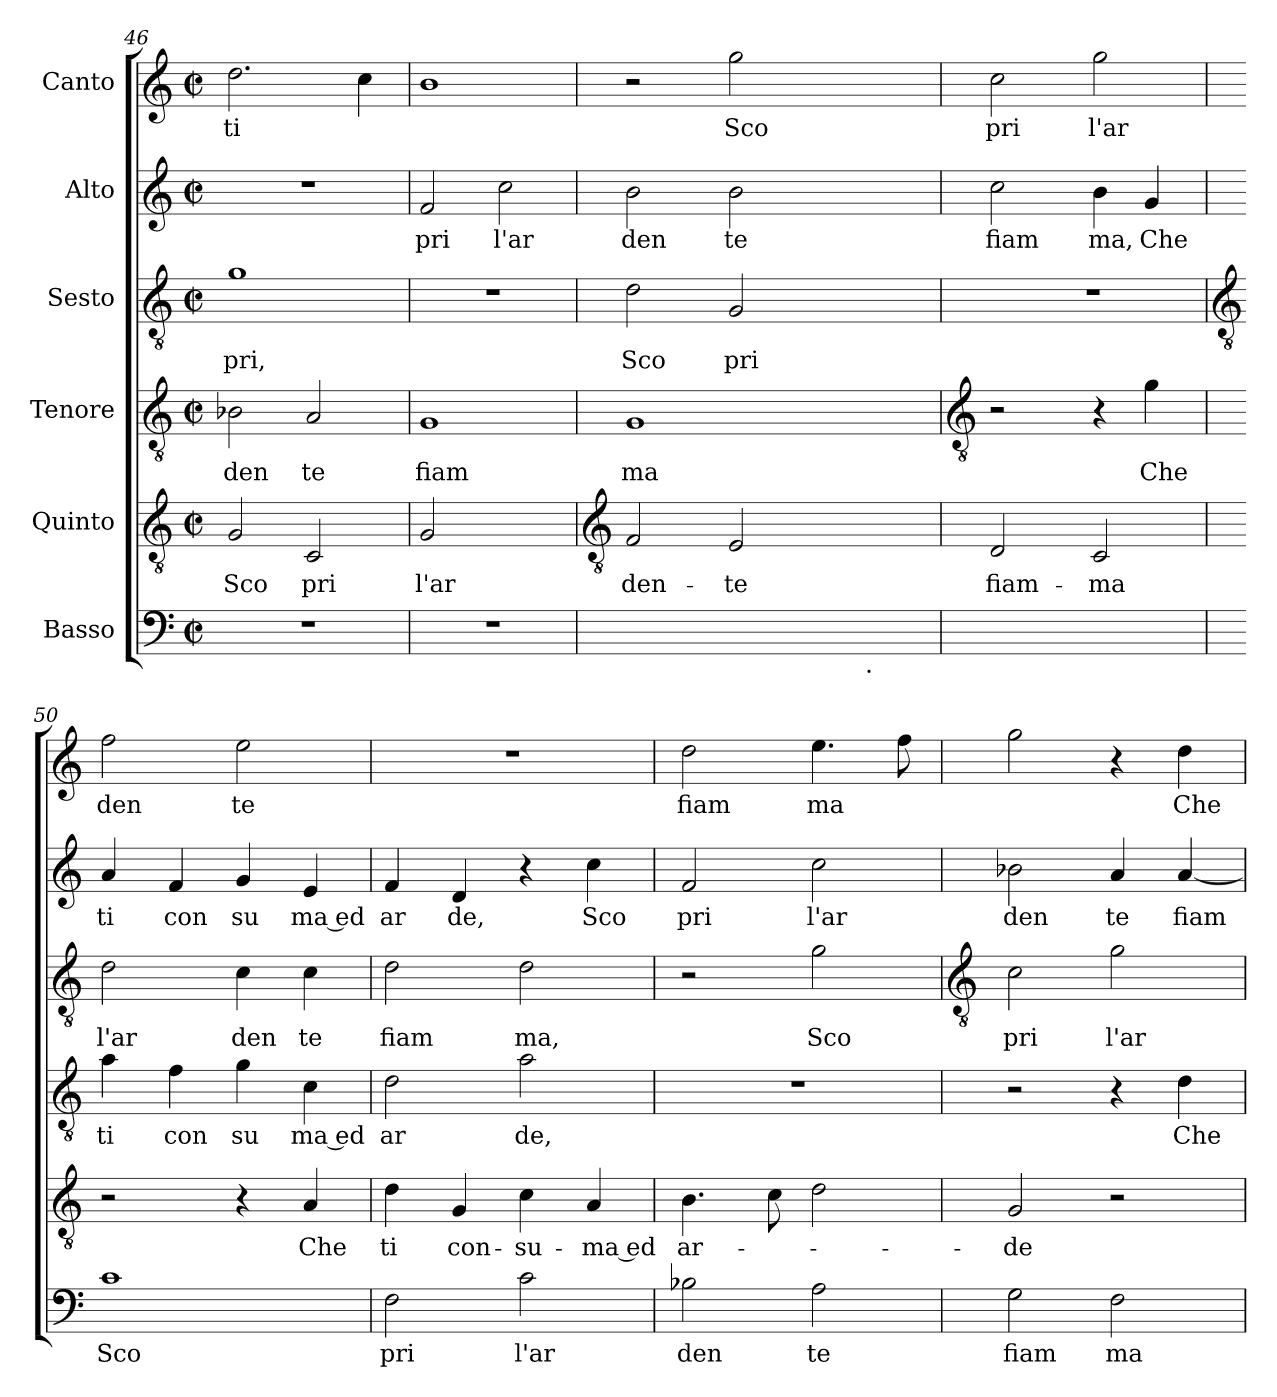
**kern	**text	**kern	**text	**kern	**text	**kern	**text	**kern	**text	**kern	**text
*part6	*part6	*part5	*part5	*part4	*part4	*part3	*part3	*part2	*part2	*part1	*part1
*staff6	*staff6	*staff5	*staff5	*staff4	*staff4	*staff3	*staff3	*staff2	*staff2	*staff1	*staff1
*I"Basso	*	*I"Quinto	*	*I"Tenore	*	*I"Sesto	*	*I"Alto	*	*I"Canto	*
!!LO:LB:g=z
*clefF4	*	*clefGv2	*	*clefGv2	*	*clefGv2	*	*clefG2	*	*clefG2	*
*k[]	*	*k[]	*	*k[]	*	*k[]	*	*k[]	*	*k[]	*
*C:	*	*C:	*	*C:	*	*C:	*	*C:	*	*C:	*
*M2/2	*	*M2/2	*	*M2/2	*	*M2/2	*	*M2/2	*	*M2/2	*
*met(c|)	*	*met(c|)	*	*met(c|)	*	*met(c|)	*	*met(c|)	*	*met(c|)	*
=46	=46	=46	=46	=46	=46	=46	=46	=46	=46	=46	=46
!	!	!	!LO:LY:b	!	!LO:LY:b	!	!LO:LY:b	!	!	!	!LO:LY:b
1r	.	2G/	Sco	2B-X\	den	1g	pri,	1r	.	2.dd\	ti
!	!	!	!LO:LY:b	!	!LO:LY:b	!	!	!	!	!	!
.	.	2C/	pri	2A/	te	.	.	.	.	.	.
.	.	.	.	.	.	.	.	.	.	4cc\	.
!!LO:LB:g=z
=47A	=47A	=47A	=47A	=47A	=47A	=47A	=47A	=47A	=47A	=47A	=47A
!	!	!	!LO:LY:b	!	!LO:LY:b	!	!	!	!LO:LY:b	!	!
1r	.	2G/	l'ar	1G	fiam	1r	.	2f/	pri	1b	.
!	!	!	!	!	!	!	!	!	!LO:LY:b	!	!
.	.	2ryy	.	.	.	.	.	2cc\	l'ar	.	.
!!LO:LB:g=z
=48	=48	=48	=48	=48	=48	=48	=48	=48	=48	=48	=48
*	*	*clefGv2	*	*	*	*	*	*	*	*	*
!	!	!	!LO:LY:b	!	!LO:LY:b	!	!LO:LY:b	!	!LO:LY:b	!	!
4ryy	.	2F/	den-	1G	ma	2d\	Sco	2b\	den	2r	.
4ryy	.	.	.	.	.	.	.	.	.	.	.
!	!	!	!LO:LY:b	!	!	!	!LO:LY:b	!	!LO:LY:b	!	!LO:LY:b
4ryy	.	2E/	-te	.	.	2G/	pri	2b\	te	2gg\	Sco
32ryy	.	.	.	.	.	.	.	.	.	.	.
32ryy	.	.	.	.	.	.	.	.	.	.	.
32ryy	.	.	.	.	.	.	.	.	.	.	.
32ryy	.	.	.	.	.	.	.	.	.	.	.
32ryy	.	.	.	.	.	.	.	.	.	.	.
32ryy	.	.	.	.	.	.	.	.	.	.	.
!LO:TX:b:t=.	!	!	!	!	!	!	!	!	!	!	!
32ryy	.	.	.	.	.	.	.	.	.	.	.
4ryy	.	.	.	.	.	.	.	.	.	.	.
.	.	8..ryy	.	8..ryy	.	8..ryy	.	8..ryy	.	8..ryy	.
!!LO:LB:g=z
=49	=49	=49	=49	=49	=49	=49	=49	=49	=49	=49	=49
*	*	*	*	*clefGv2	*	*	*	*	*	*	*
!	!	!	!LO:LY:b	!	!	!	!	!	!LO:LY:b	!	!LO:LY:b
4ryy	.	2D/	fiam-	2r	.	1r	.	2cc\	fiam	2cc\	pri
4ryy	.	.	.	.	.	.	.	.	.	.	.
!	!	!	!LO:LY:b	!	!	!	!	!	!LO:LY:b	!	!LO:LY:b
4ryy	.	2C/	-ma	4r	.	.	.	4b\	ma,	2gg\	l'ar
!	!	!	!	!	!LO:LY:b	!	!	!	!LO:LY:b	!	!
32ryy	.	.	.	4g\	Che	.	.	4g/	Che	.	.
8..ryy	.	.	.	.	.	.	.	.	.	.	.
!!LO:LB:g=z
=50	=50	=50	=50	=50	=50	=50	=50	=50	=50	=50	=50
*	*	*	*	*	*	*clefGv2	*	*	*	*	*
!	!LO:LY:b	!	!	!	!LO:LY:b	!	!LO:LY:b	!	!LO:LY:b	!	!LO:LY:b
1c	Sco	2r	.	4a\	ti	2d\	l'ar	4a/	ti	2ff\	den
!	!	!	!	!	!LO:LY:b	!	!	!	!LO:LY:b	!	!
.	.	.	.	4f\	con	.	.	4f/	con	.	.
!	!	!	!	!	!LO:LY:b	!	!LO:LY:b	!	!LO:LY:b	!	!LO:LY:b
.	.	4r	.	4g\	su	4c\	den	4g/	su	2ee\	te
!	!	!	!LO:LY:b	!	!LO:LY:b	!	!LO:LY:b	!	!LO:LY:b	!	!
.	.	4A/	Che	4c\	ma ed	4c\	te	4e/	ma ed	.	.
=50A	=50A	=50A	=50A	=50A	=50A	=50A	=50A	=50A	=50A	=50A	=50A
!	!LO:LY:b	!	!LO:LY:b	!	!LO:LY:b	!	!LO:LY:b	!	!LO:LY:b	!	!
2F\	pri	4d\	ti	2d\	ar	2d\	fiam	4f/	ar	1r	.
!	!	!	!LO:LY:b	!	!	!	!	!	!LO:LY:b	!	!
.	.	4G/	con-	.	.	.	.	4d/	de,	.	.
!	!LO:LY:b	!	!LO:LY:b	!	!LO:LY:b	!	!LO:LY:b	!	!	!	!
2c\	l'ar	4c\	-su-	2a\	de,	2d\	ma,	4r	.	.	.
!	!	!	!LO:LY:b	!	!	!	!	!	!LO:LY:b	!	!
.	.	4A/	-ma ed	.	.	.	.	4cc\	Sco	.	.
!!LO:LB:g=z
=51	=51	=51	=51	=51	=51	=51	=51	=51	=51	=51	=51
!	!LO:LY:b	!	!LO:LY:b	!	!	!	!	!	!LO:LY:b	!	!LO:LY:b
2B-X\	den	4.B\	ar-	1r	.	2r	.	2f/	pri	2dd\	fiam
.	.	8c\	.	.	.	.	.	.	.	.	.
!	!LO:LY:b	!	!	!	!	!	!LO:LY:b	!	!LO:LY:b	!	!LO:LY:b
2A\	te	2d\	.	.	.	2g\	Sco	2cc\	l'ar	4.ee\	ma
.	.	.	.	.	.	.	.	.	.	8ff\	.
!!LO:LB:g=z
=52	=52	=52	=52	=52	=52	=52	=52	=52	=52	=52	=52
*	*	*	*	*	*	*clefGv2	*	*	*	*	*
!	!LO:LY:b	!	!LO:LY:b	!	!	!	!LO:LY:b	!	!LO:LY:b	!	!
2G\	fiam	2G/	-de	2r	.	2c\	pri	2b-X\	den	2gg\	.
!	!LO:LY:b	!	!	!	!	!	!LO:LY:b	!	!LO:LY:b	!	!
2F\	ma	2r	.	4r	.	2g\	l'ar	4a/	te	4r	.
!	!	!	!	!	!LO:LY:b	!	!	!	!LO:LY:b	!	!LO:LY:b
.	.	.	.	4d\	Che	.	.	[4a/	fiam	4dd\	Che
=	=	=	=	=	=	=	=	=	=	=	=
*-	*-	*-	*-	*-	*-	*-	*-	*-	*-	*-	*-
